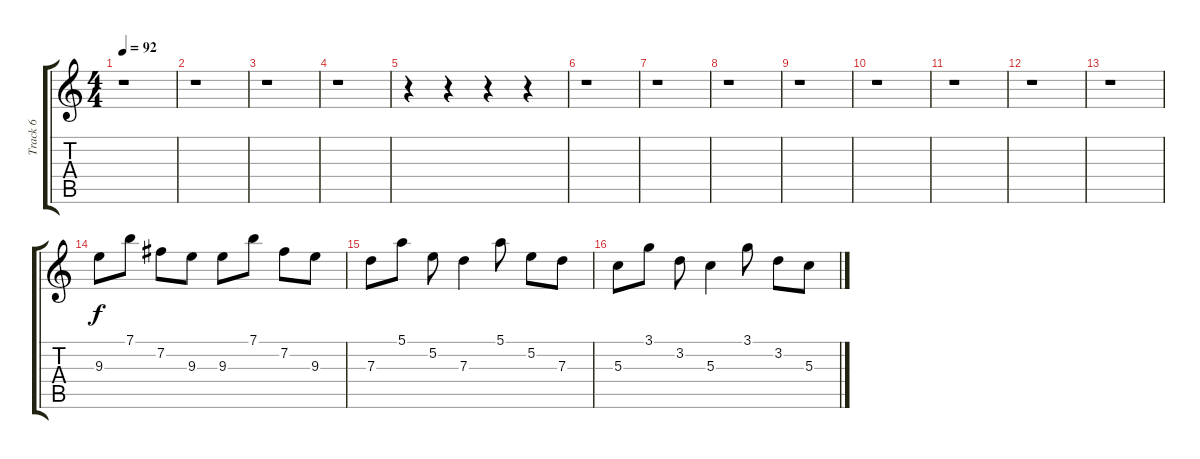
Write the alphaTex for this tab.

\track ("Track 6" "Track 6") {instrument distortionguitar}
\staff {score tabs}
\tuning (E4 B3 G3 D3 A2 E2) {hide}
\ts (4 4)
\tempo 92
\clef g2
\ks c
r.1{dy f} |
r.1 |
r.1 |
r.1 |
r.4 r.4 r.4 r.4 |
r.1 |
r.1 |
r.1 |
r.1 |
r.1 |
r.1 |
r.1 |
r.1 |
9.3.8 7.1.8 7.2.8 9.3.8 9.3.8 7.1.8 7.2.8 9.3.8 |
7.3.8 5.1.8 5.2.8 7.3.4 5.1.8 5.2.8 7.3.8 |
5.3.8 3.1.8 3.2.8 5.3.4 3.1.8 3.2.8 5.3.8
